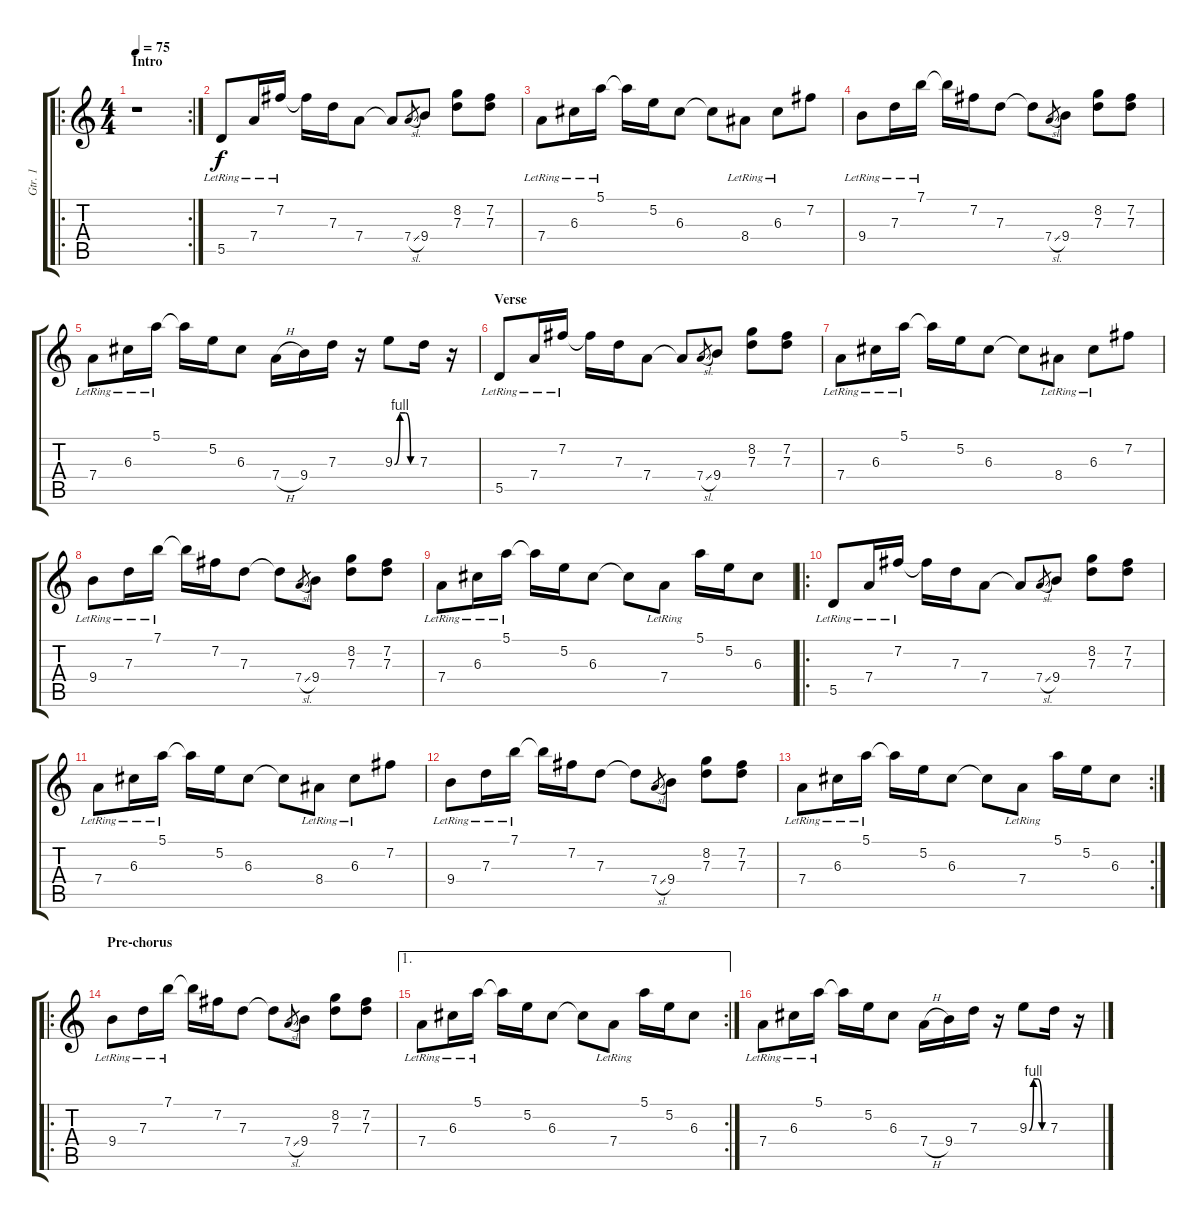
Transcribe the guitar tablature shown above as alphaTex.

\track ("Gtr. 1" "Gtr. 1") {instrument electricguitarclean}
\staff {score tabs}
\tuning (E4 B3 G3 D3 A2 E2) {hide}
\ro
\rc 2
\ts (4 4)
\section ("" "Intro")
\tempo 75
\clef g2
\ks c
r.1{dy f instrument electricguitarclean} |
5.5{lr}.8 7.4{lr}.16 7.2{lr}.16 7.2{t}.16 7.3.16 7.4.8 7.4{t}.8 7.4{sl}.8{gr} 9.4.8 (8.2 7.3).8 (7.2 7.3).8 |
7.4{lr}.8 6.3{lr}.16 5.1{lr}.16 5.1{t}.16 5.2.16 6.3.8 6.3{t}.8 8.4{lr}.8 6.3{lr}.8 7.2.8 |
9.4{lr}.8 7.3{lr}.16 7.1{lr}.16 7.1{t}.16 7.2.16 7.3.8 7.3{t}.8 7.4{sl}.8{gr} 9.4.8 (8.2 7.3).8 (7.2 7.3).8 |
7.4{lr}.8 6.3{lr}.16 5.1{lr}.16 5.1{t}.16 5.2.16 6.3.8 7.4{h}.16 9.4.16 7.3.16 r.16 9.3{be (custom 0 0 15 4 30 4 45 0 60 0)}.8 7.3.16 r.16 |
\section ("" "Verse")
5.5{lr}.8 7.4{lr}.16 7.2{lr}.16 7.2{t}.16 7.3.16 7.4.8 7.4{t}.8 7.4{sl}.8{gr} 9.4.8 (8.2 7.3).8 (7.2 7.3).8 |
7.4{lr}.8 6.3{lr}.16 5.1{lr}.16 5.1{t}.16 5.2.16 6.3.8 6.3{t}.8 8.4{lr}.8 6.3{lr}.8 7.2.8 |
9.4{lr}.8 7.3{lr}.16 7.1{lr}.16 7.1{t}.16 7.2.16 7.3.8 7.3{t}.8 7.4{sl}.8{gr} 9.4.8 (8.2 7.3).8 (7.2 7.3).8 |
7.4{lr}.8 6.3{lr}.16 5.1{lr}.16 5.1{t}.16 5.2.16 6.3.8 6.3{t}.8 7.4{lr}.8 5.1.16 5.2.16 6.3.8 |
\ro
5.5{lr}.8 7.4{lr}.16 7.2{lr}.16 7.2{t}.16 7.3.16 7.4.8 7.4{t}.8 7.4{sl}.8{gr} 9.4.8 (8.2 7.3).8 (7.2 7.3).8 |
7.4{lr}.8 6.3{lr}.16 5.1{lr}.16 5.1{t}.16 5.2.16 6.3.8 6.3{t}.8 8.4{lr}.8 6.3{lr}.8 7.2.8 |
9.4{lr}.8 7.3{lr}.16 7.1{lr}.16 7.1{t}.16 7.2.16 7.3.8 7.3{t}.8 7.4{sl}.8{gr} 9.4.8 (8.2 7.3).8 (7.2 7.3).8 |
\rc 2
7.4{lr}.8 6.3{lr}.16 5.1{lr}.16 5.1{t}.16 5.2.16 6.3.8 6.3{t}.8 7.4{lr}.8 5.1.16 5.2.16 6.3.8 |
\ro
\section ("" "Pre-chorus")
9.4{lr}.8 7.3{lr}.16 7.1{lr}.16 7.1{t}.16 7.2.16 7.3.8 7.3{t}.8 7.4{sl}.8{gr} 9.4.8 (8.2 7.3).8 (7.2 7.3).8 |
\ae 1
\rc 2
7.4{lr}.8 6.3{lr}.16 5.1{lr}.16 5.1{t}.16 5.2.16 6.3.8 6.3{t}.8 7.4{lr}.8 5.1.16 5.2.16 6.3.8 |
7.4{lr}.8 6.3{lr}.16 5.1{lr}.16 5.1{t}.16 5.2.16 6.3.8 7.4{h}.16 9.4.16 7.3.16 r.16 9.3{be (custom 0 0 15 4 30 4 45 0 60 0)}.8 7.3.16 r.16
